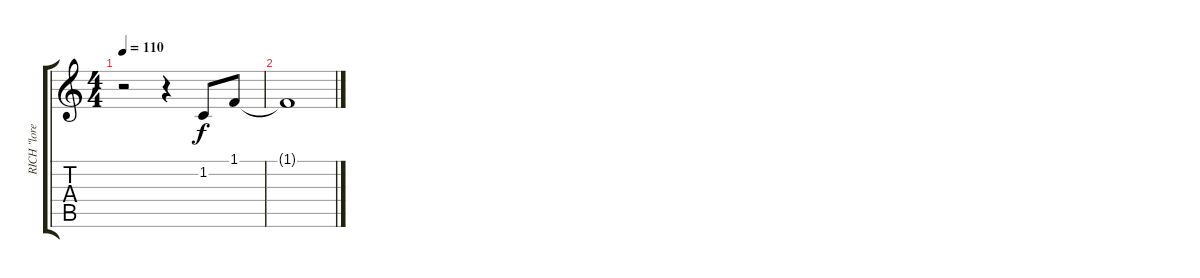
\track ("RICH \"lorede iinoda \"" "RICH \"lore") {instrument electricpiano1}
\staff {score tabs}
\tuning (E4 B3 G3 D3 A2 E2) {hide}
\ts (4 4)
\tempo 110
\clef g2
\ks c
r.2{dy f} r.4 1.2.8 1.1.8 |
1.1{t}.1
